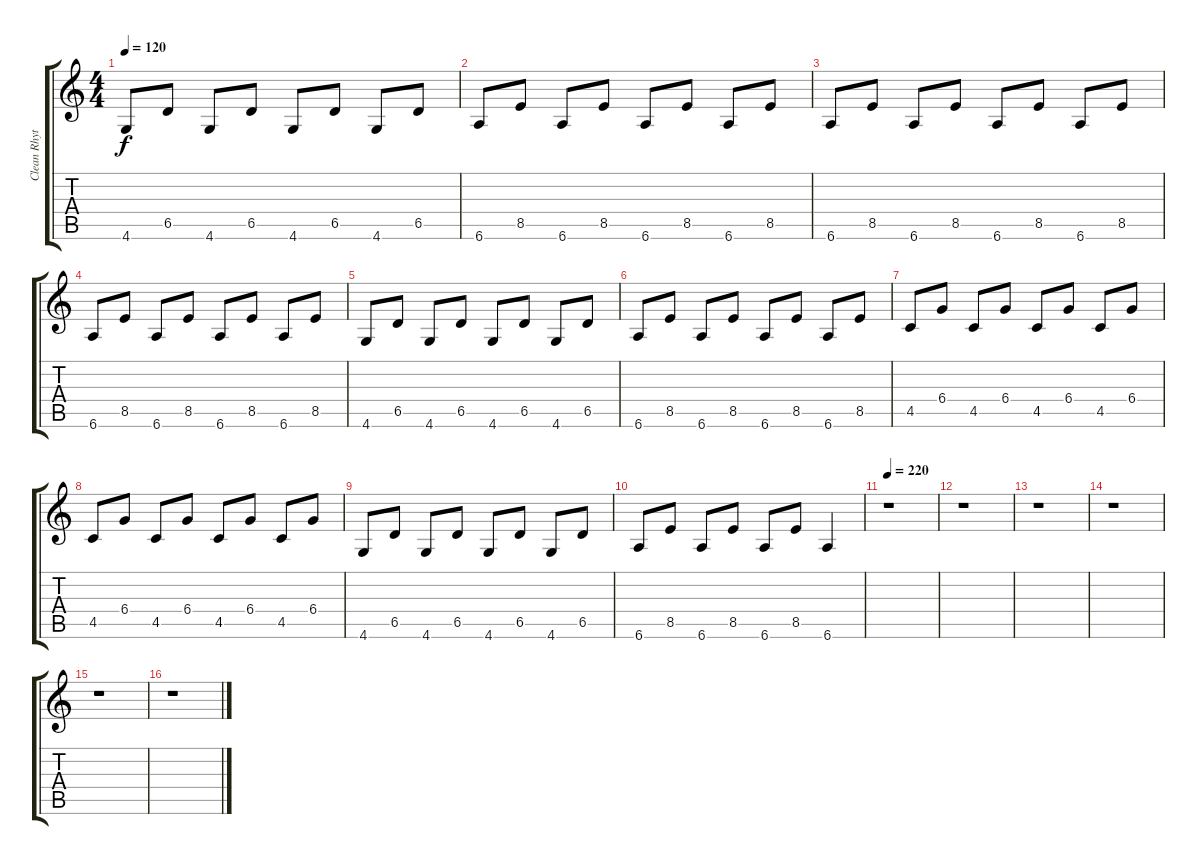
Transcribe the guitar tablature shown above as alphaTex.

\track ("Clean Rhythm 1" "Clean Rhyt") {instrument acousticguitarsteel}
\staff {score tabs}
\tuning (Eb4 Bb3 Gb3 Db3 Ab2 Eb2) {hide}
\ts (4 4)
\tempo 120
\clef g2
\ks c
4.6.8{dy f} 6.5.8 4.6.8 6.5.8 4.6.8 6.5.8 4.6.8 6.5.8 |
6.6.8 8.5.8 6.6.8 8.5.8 6.6.8 8.5.8 6.6.8 8.5.8 |
6.6.8 8.5.8 6.6.8 8.5.8 6.6.8 8.5.8 6.6.8 8.5.8 |
6.6.8 8.5.8 6.6.8 8.5.8 6.6.8 8.5.8 6.6.8 8.5.8 |
4.6.8 6.5.8 4.6.8 6.5.8 4.6.8 6.5.8 4.6.8 6.5.8 |
6.6.8 8.5.8 6.6.8 8.5.8 6.6.8 8.5.8 6.6.8 8.5.8 |
4.5.8 6.4.8 4.5.8 6.4.8 4.5.8 6.4.8 4.5.8 6.4.8 |
4.5.8 6.4.8 4.5.8 6.4.8 4.5.8 6.4.8 4.5.8 6.4.8 |
4.6.8 6.5.8 4.6.8 6.5.8 4.6.8 6.5.8 4.6.8 6.5.8 |
6.6.8 8.5.8 6.6.8 8.5.8 6.6.8 8.5.8 6.6.4 |
\tempo 220
r.1 |
r.1 |
r.1 |
r.1 |
r.1 |
r.1
